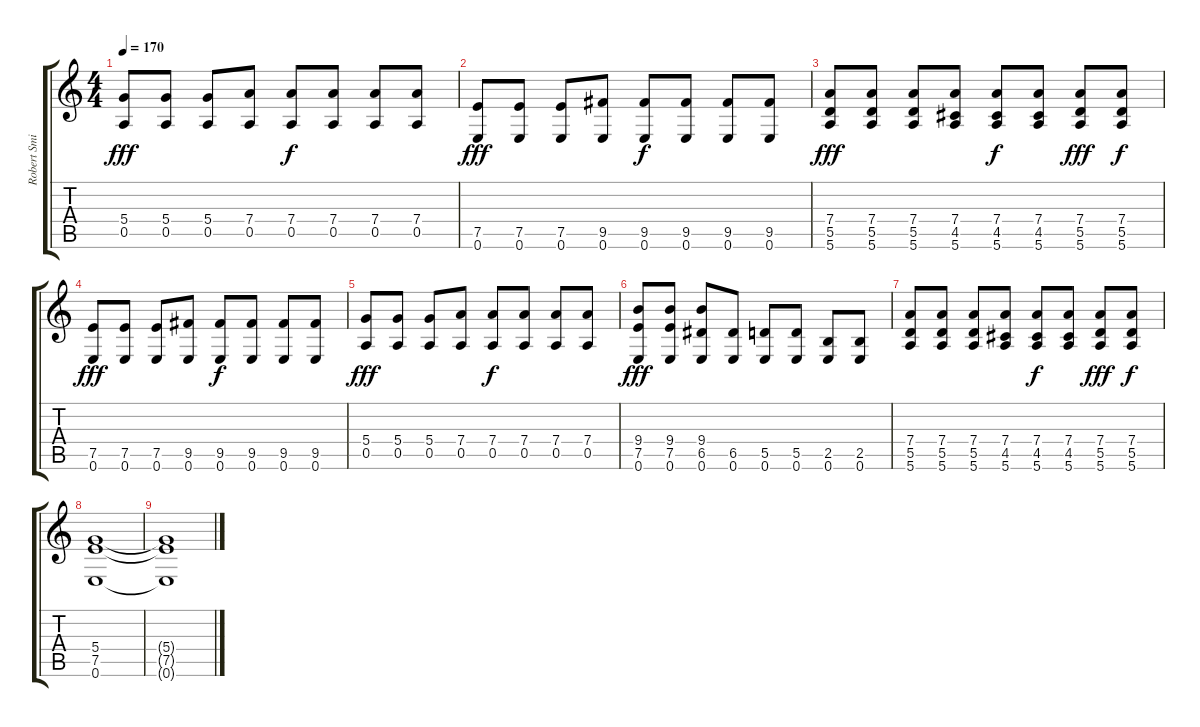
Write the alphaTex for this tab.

\track ("Robert Smith (guitar)" "Robert Smi") {instrument electricguitarclean}
\staff {score tabs}
\tuning (E4 B3 G3 D3 A2 E2) {hide}
\ts (4 4)
\tempo 170
\clef g2
\ks c
(5.4 0.5).8{dy fff} (5.4 0.5).8 (5.4 0.5).8 (7.4 0.5).8 (7.4 0.5).8{dy f} (7.4 0.5).8 (7.4 0.5).8 (7.4 0.5).8 |
(7.5 0.6).8{dy fff} (7.5 0.6).8 (7.5 0.6).8 (9.5 0.6).8 (9.5 0.6).8{dy f} (9.5 0.6).8 (9.5 0.6).8 (9.5 0.6).8 |
(7.4 5.5 5.6).8{dy fff} (7.4 5.5 5.6).8 (7.4 5.5 5.6).8 (7.4 4.5 5.6).8 (7.4 4.5 5.6).8{dy f} (7.4 4.5 5.6).8 (7.4 5.5 5.6).8{dy fff} (7.4 5.5 5.6).8{dy f} |
(7.5 0.6).8{dy fff} (7.5 0.6).8 (7.5 0.6).8 (9.5 0.6).8 (9.5 0.6).8{dy f} (9.5 0.6).8 (9.5 0.6).8 (9.5 0.6).8 |
(5.4 0.5).8{dy fff} (5.4 0.5).8 (5.4 0.5).8 (7.4 0.5).8 (7.4 0.5).8{dy f} (7.4 0.5).8 (7.4 0.5).8 (7.4 0.5).8 |
(9.4 7.5 0.6).8{dy fff} (9.4 7.5 0.6).8 (9.4 6.5 0.6).8 (6.5 0.6).8 (5.5 0.6).8 (5.5 0.6).8 (2.5 0.6).8 (2.5 0.6).8 |
(7.4 5.5 5.6).8 (7.4 5.5 5.6).8 (7.4 5.5 5.6).8 (7.4 4.5 5.6).8 (7.4 4.5 5.6).8{dy f} (7.4 4.5 5.6).8 (7.4 5.5 5.6).8{dy fff} (7.4 5.5 5.6).8{dy f} |
(5.4 7.5 0.6).1 |
(5.4{t} 7.5{t} 0.6{t}).1
